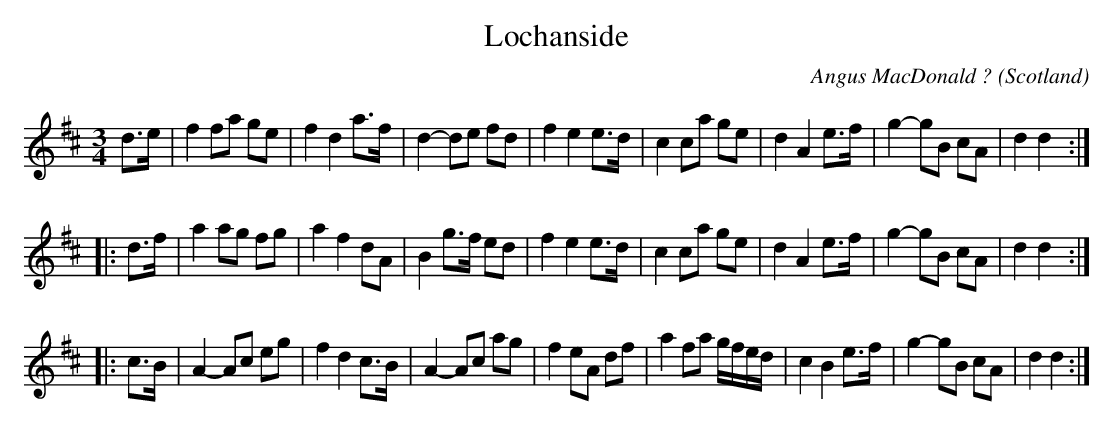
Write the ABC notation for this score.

X:1
T:Lochanside
C:Angus MacDonald ?
M:3/4
O:Scotland
K:D
d>e | \
f2 fa ge | f2 d2 a>f | d2- de fd | f2 e2 e>d | \
c2 ca ge | d2 A2 e>f | g2- gB cA | d2 d2 ::
d>f | \
a2 ag fg | a2 f2 dA | B2 g>f ed | f2 e2 e>d | \
c2 ca ge | d2 A2 e>f  | g2- gB cA |d2 d2 ::
c>B |\
A2- Ac eg | f2 d2 c>B | A2-Ac ag | f2 eA df | \
a2  fa g/f/e/d/ | c2 B2 e>f | g2- gB cA | d2 d2 :|
